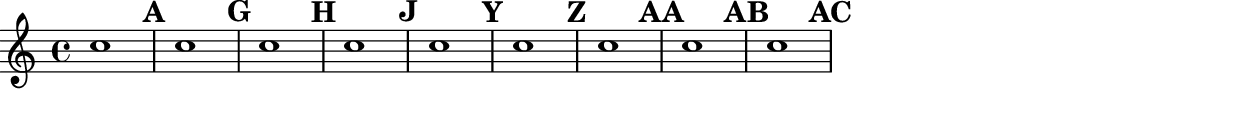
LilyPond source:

%% Generated by lilypond-book
%% Options: [exampleindent=10.16\mm,indent=0\mm,line-width=160\mm,paper-height=845.047\pt,paper-width=597.508\pt,papersize='(cons (* 597.508 pt) (* 845.047 pt))]
\include "lilypond-book-preamble.ly"


% ****************************************************************
% Start cut-&-pastable-section
% ****************************************************************

#(ly:set-option 'eps-box-padding 3.000000)



\paper {
  #(set-paper-size '(cons (* 597.508 pt) (* 845.047 pt)))
  indent = 0\mm
  line-width = 160\mm
  % offset the left padding, also add 1mm as lilypond creates cropped
  % images with a little space on the right
  line-width = #(- line-width (* mm  3.000000) (* mm 1))
}

\layout {
  
}




% ****************************************************************
% ly snippet:
% ****************************************************************
\sourcefilename "/lilypond-2.25.15/input/regression/rehearsal-mark-letter.ly"
\sourcefileline 0


\header {

  texidoc= "Rehearsal marks in letter style: the I is skipped, and
after Z, double letters are used.  The mark may be set with
@code{\\mark NUMBER}, or with @code{Score.rehearsalMark}."

}

\version "2.19.21"
\paper { ragged-right = ##t } 

\relative {
  c''1  \mark \default
  c1  \mark #7
  c1  \mark \default
  c1  \mark \default
  c1  \mark \default
  \set Score.rehearsalMark = #24
  c1  \mark \default
  c1  \mark \default
  c1  \mark \default
  c1  \mark \default
}



% ****************************************************************
% end ly snippet
% ****************************************************************
